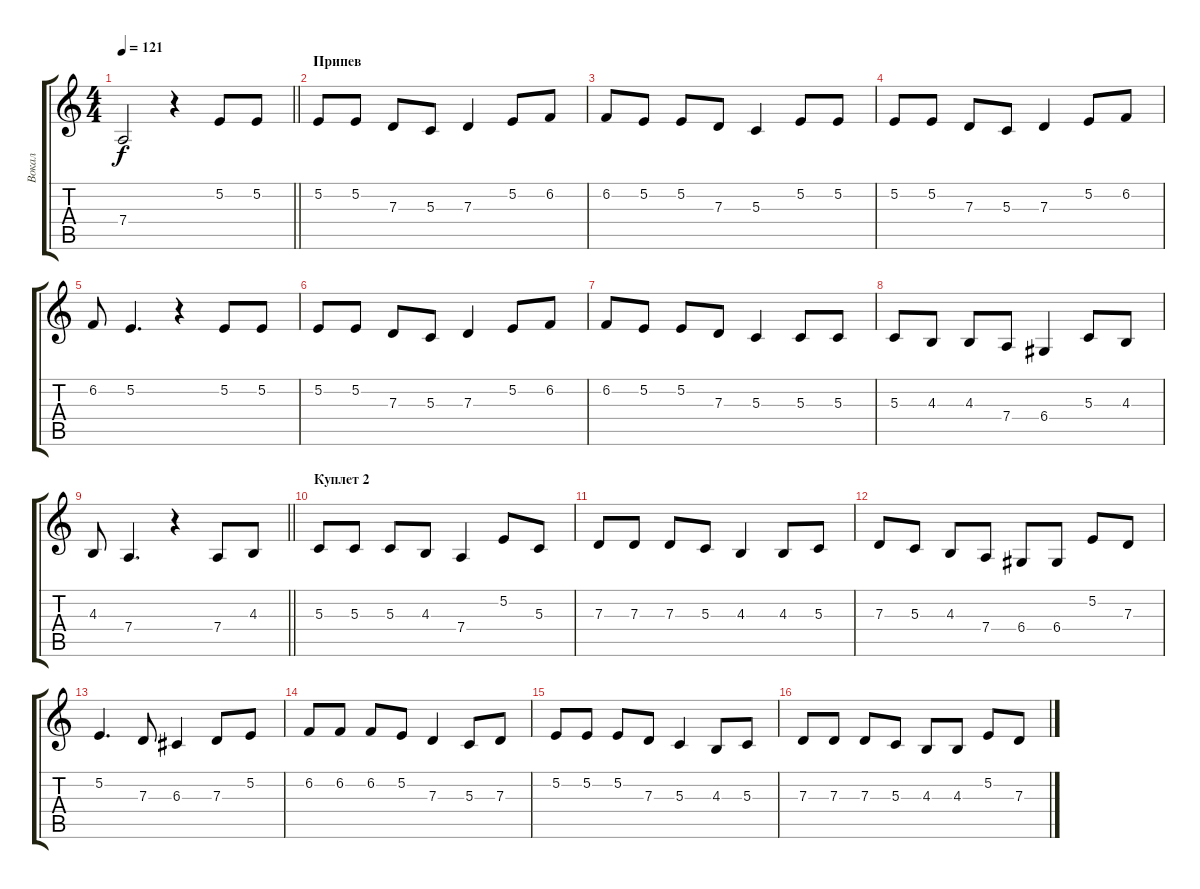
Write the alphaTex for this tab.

\track ("Вокал" "Вокал") {instrument tenorsax}
\staff {score tabs}
\tuning (E4 B3 G3 D3 A2 E2) {hide}
\ts (4 4)
\tempo 121
\clef g2
\barLineRight lightlight
\ks c
7.4.2{dy f} r.4 5.2.8 5.2.8 |
\section ("" "Припев")
5.2.8 5.2.8 7.3.8 5.3.8 7.3.4 5.2.8 6.2.8 |
6.2.8 5.2.8 5.2.8 7.3.8 5.3.4 5.2.8 5.2.8 |
5.2.8 5.2.8 7.3.8 5.3.8 7.3.4 5.2.8 6.2.8 |
6.2.8 5.2.4{d} r.4 5.2.8 5.2.8 |
5.2.8 5.2.8 7.3.8 5.3.8 7.3.4 5.2.8 6.2.8 |
6.2.8 5.2.8 5.2.8 7.3.8 5.3.4 5.3.8 5.3.8 |
5.3.8 4.3.8 4.3.8 7.4.8 6.4.4 5.3.8 4.3.8 |
\barLineRight lightlight
4.3.8 7.4.4{d} r.4 7.4.8 4.3.8 |
\section ("" "Куплет 2")
5.3.8 5.3.8 5.3.8 4.3.8 7.4.4 5.2.8 5.3.8 |
7.3.8 7.3.8 7.3.8 5.3.8 4.3.4 4.3.8 5.3.8 |
7.3.8 5.3.8 4.3.8 7.4.8 6.4.8 6.4.8 5.2.8 7.3.8 |
5.2.4{d} 7.3.8 6.3.4 7.3.8 5.2.8 |
6.2.8 6.2.8 6.2.8 5.2.8 7.3.4 5.3.8 7.3.8 |
5.2.8 5.2.8 5.2.8 7.3.8 5.3.4 4.3.8 5.3.8 |
7.3.8 7.3.8 7.3.8 5.3.8 4.3.8 4.3.8 5.2.8 7.3.8
